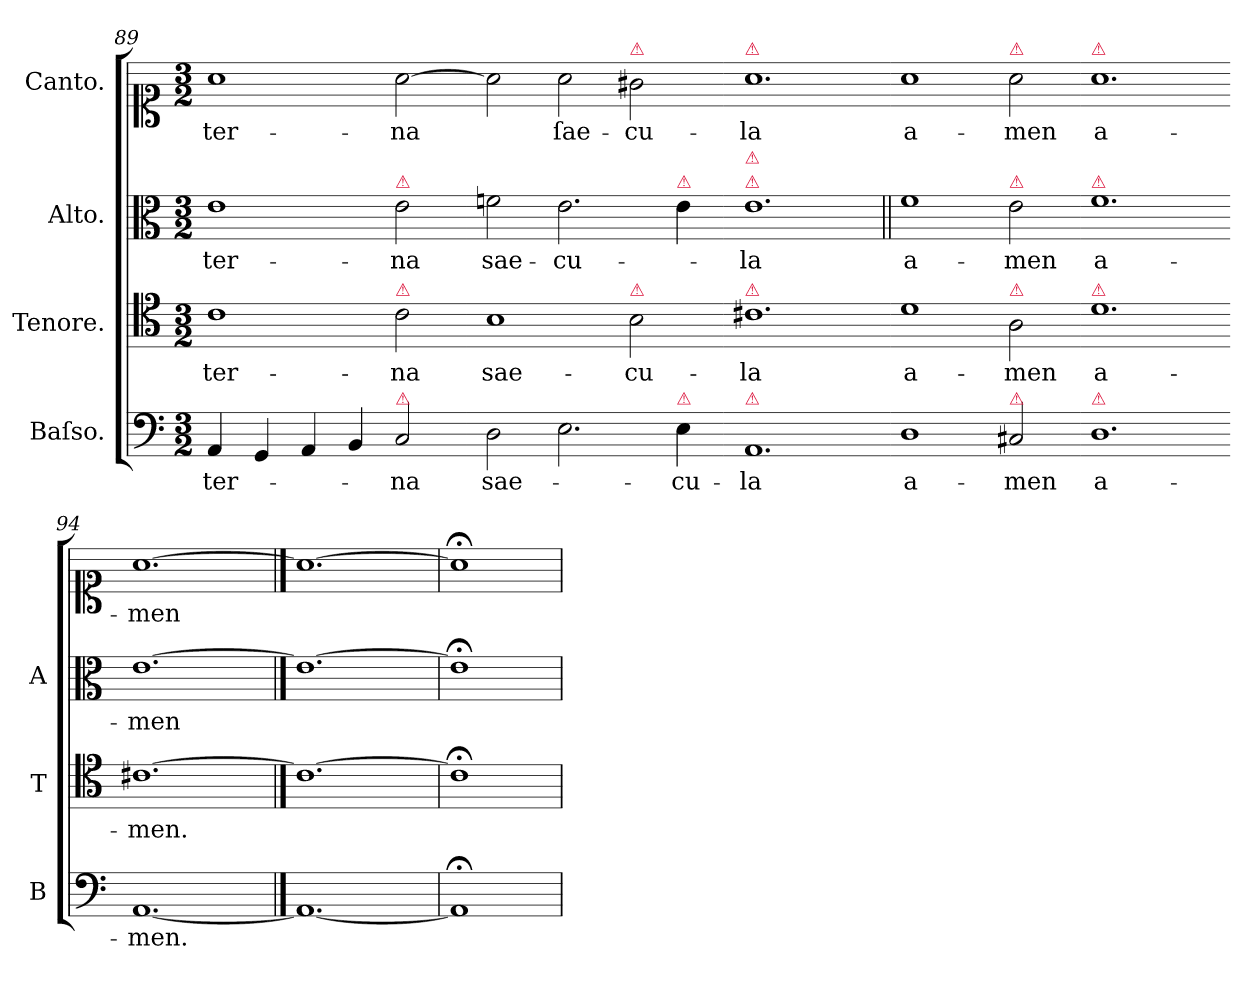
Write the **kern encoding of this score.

**kern	**text	**kern	**text	**kern	**text	**kern	**text
*part4	*part4	*part3	*part3	*part2	*part2	*part1	*part1
*staff4	*staff4	*staff3	*staff3	*staff2	*staff2	*staff1	*staff1
*I"Baſso.	*	*I"Tenore.	*	*I"Alto.	*	*I"Canto.	*
*I'B	*	*I'T	*	*I'A	*	*	*
*clefF4	*	*clefC4	*	*clefC3	*	*clefC1	*
*k[]	*	*k[]	*	*k[]	*	*k[]	*
*M3/2	*	*M3/2	*	*M3/2	*	*M3/2	*
=89	=89	=89	=89	=89	=89	=89	=89
4AA/	-ter-	1c	-ter-	1e	-ter-	1a	-ter-
4GG/	.	.	.	.	.	.	.
4AA/	.	.	.	.	.	.	.
4BB/	.	.	.	.	.	.	.
!	!	!	!	!LO:TX:a:color=crimson:t=⚠	!	!	!
!	!	!LO:TX:a:color=crimson:t=⚠	!	!	!	!	!
!LO:TX:a:color=crimson:t=⚠	!	!	!	!	!	!	!
2C/	-na	2c\	-na	2e\	-na	[2a\	-na
=90-	=90-	=90-	=90-	=90-	=90-	=90-	=90-
2D\	sae-	1B	sae-	2fn\	sae-	2a\]	.
2.E\	.	.	.	2.e\	-cu-	2a\	ſae-
!	!	!	!	!	!	!LO:TX:a:color=crimson:t=⚠	!
!	!	!LO:TX:a:color=crimson:t=⚠	!	!	!	!	!
.	.	2B\	-cu-	.	.	2g#X\	-cu-
!	!	!	!	!LO:TX:a:color=crimson:t=⚠	!	!	!
!LO:TX:a:color=crimson:t=⚠	!	!	!	!	!	!	!
4E\	-cu-	.	.	4e\	.	.	.
=91-	=91-	=91-	=91-	=91-	=91-	=91-	=91-
!	!	!	!	!	!	!LO:TX:a:color=crimson:t=⚠	!
!	!	!	!	!LO:TX:a:color=crimson:t=⚠	!	!	!
!	!	!	!	!LO:TX:a:color=crimson:t=⚠	!	!	!
!	!	!LO:TX:a:color=crimson:t=⚠	!	!	!	!	!
!LO:TX:a:color=crimson:t=⚠	!	!	!	!	!	!	!
1.AA	-la	1.c#X	-la	1.e	-la	1.a	-la
=92-	=92-	=92-	=92-	=92||	=92-	=92-	=92-
1D	a-	1d	a-	1f	a-	1a	a-
!	!	!	!	!	!	!LO:TX:a:color=crimson:t=⚠	!
!	!	!	!	!LO:TX:a:color=crimson:t=⚠	!	!	!
!	!	!LO:TX:a:color=crimson:t=⚠	!	!	!	!	!
!LO:TX:a:color=crimson:t=⚠	!	!	!	!	!	!	!
2C#X/	-men	2A\	-men	2e\	-men	2a\	-men
=93-	=93-	=93-	=93-	=93-	=93-	=93-	=93-
!	!	!	!	!	!	!LO:TX:a:color=crimson:t=⚠	!
!	!	!	!	!LO:TX:a:color=crimson:t=⚠	!	!	!
!	!	!LO:TX:a:color=crimson:t=⚠	!	!	!	!	!
!LO:TX:a:color=crimson:t=⚠	!	!	!	!	!	!	!
!	!	!	!	!	!LO:LY:i	!	!LO:LY:i
1.D	a-	1.d	a-	1.f	a-	1.a	a-
=94-	=94-	=94-	=94-	=94-	=94-	=94-	=94-
!	!	!	!	!	!LO:LY:i	!	!LO:LY:i
[1.AA	-men.	[1.c#X	-men.	[1.e	-men	[1.a	-men
==95	==95	==95	==95	==95	==95	==95	==95
1.AA_	.	1.c#_	.	1.e_	.	1.a_	.
=96	=96	=96	=96	=96	=96	=96	=96
1AA;<]	.	1c#;<]	.	1e;<]	.	1a;<]	.
=	=	=	=	=	=	=	=
*-	*-	*-	*-	*-	*-	*-	*-
